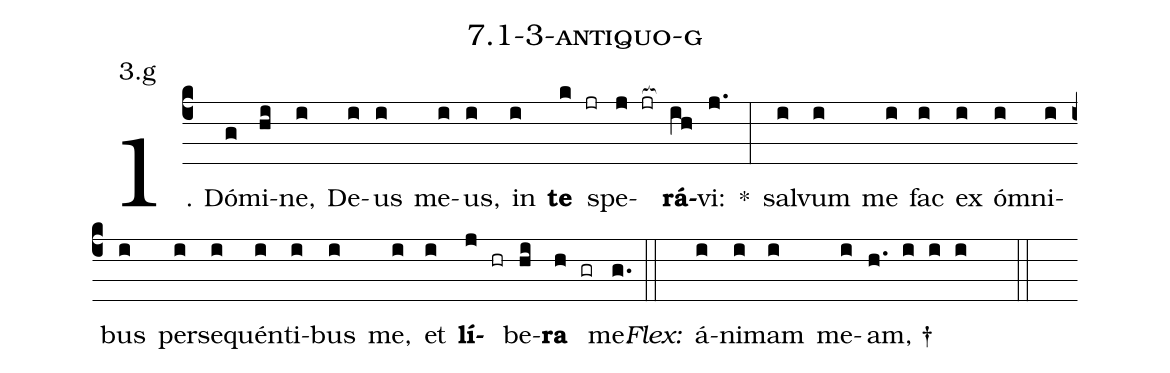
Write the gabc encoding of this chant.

name: 7.1-3-antiquo-g;
annotation: 3.g;
%%
(c4)1. Dó(g)mi(hi)ne,(i) De(i)us(i) me(i)us,(i) in(i) <b>te</b>(k jr) spe(j jr[ocb:1{])<b>rá</b>(ih[ocb:0}])vi:(j.) *(:) sal(i)vum(i) me(i) fac(i) ex(i) óm(i)ni(i)bus(i) per(i)se(i)quén(i)ti(i)bus(i) me,(i) et(i) <b>lí</b>(j hr)be(hi)<b>ra</b>(h gr) me.(g.) (::)
<i>Flex:</i>()  á(i)ni(i)mam(i) me(i)am, †(h. i i i  ::)
